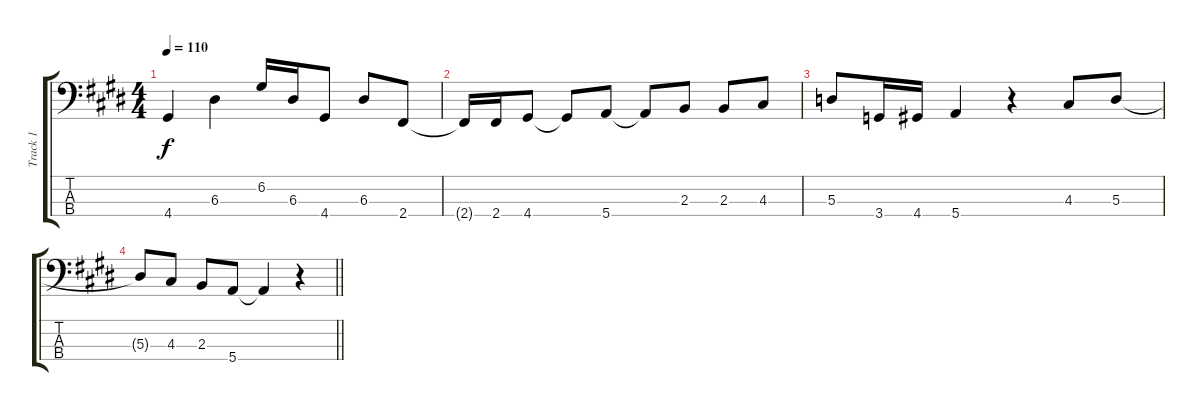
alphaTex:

\track ("Track 1" "Track 1") {instrument electricbassfinger}
\staff {score tabs}
\tuning (G2 D2 A1 E1) {hide}
\ts (4 4)
\tempo 110
\clef f4
\ks e
4.4.4{dy f} 6.3.4 6.2.16 6.3.16 4.4.8 6.3.8 2.4.8 |
2.4{t}.16 2.4.16 4.4.8 4.4{t}.8 5.4.8 5.4{t}.8 2.3.8 2.3.8 4.3.8 |
5.3.8 3.4.16 4.4.16 5.4.4 r.4 4.3.8 5.3.8 |
\barLineRight lightlight
5.3{t}.8 4.3.8 2.3.8 5.4.8 5.4{t}.4 r.4
